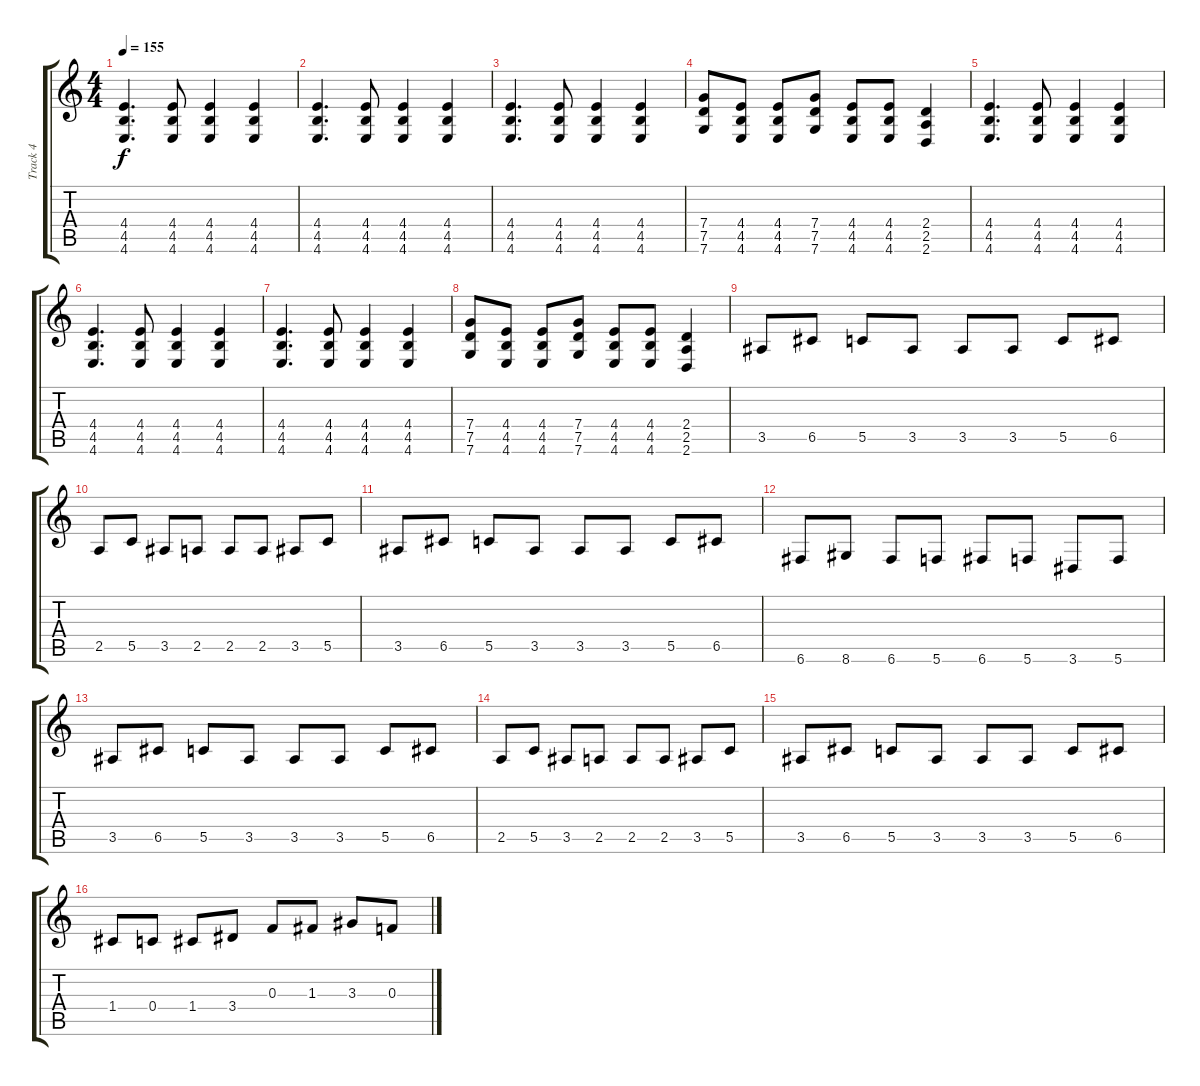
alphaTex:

\track ("Track 4" "Track 4") {instrument distortionguitar}
\staff {score tabs}
\tuning (D4 A3 F3 C3 G2 C2) {hide}
\ts (4 4)
\tempo 155
\clef g2
\ks c
(4.4 4.5 4.6).4{d dy f} (4.4 4.5 4.6).8 (4.4 4.5 4.6).4 (4.4 4.5 4.6).4 |
(4.4 4.5 4.6).4{d} (4.4 4.5 4.6).8 (4.4 4.5 4.6).4 (4.4 4.5 4.6).4 |
(4.4 4.5 4.6).4{d} (4.4 4.5 4.6).8 (4.4 4.5 4.6).4 (4.4 4.5 4.6).4 |
(7.4 7.5 7.6).8 (4.4 4.5 4.6).8 (4.4 4.5 4.6).8 (7.4 7.5 7.6).8 (4.4 4.5 4.6).8 (4.4 4.5 4.6).8 (2.4 2.5 2.6).4 |
(4.4 4.5 4.6).4{d} (4.4 4.5 4.6).8 (4.4 4.5 4.6).4 (4.4 4.5 4.6).4 |
(4.4 4.5 4.6).4{d} (4.4 4.5 4.6).8 (4.4 4.5 4.6).4 (4.4 4.5 4.6).4 |
(4.4 4.5 4.6).4{d} (4.4 4.5 4.6).8 (4.4 4.5 4.6).4 (4.4 4.5 4.6).4 |
(7.4 7.5 7.6).8 (4.4 4.5 4.6).8 (4.4 4.5 4.6).8 (7.4 7.5 7.6).8 (4.4 4.5 4.6).8 (4.4 4.5 4.6).8 (2.4 2.5 2.6).4 |
3.5.8 6.5.8 5.5.8 3.5.8 3.5.8 3.5.8 5.5.8 6.5.8 |
2.5.8 5.5.8 3.5.8 2.5.8 2.5.8 2.5.8 3.5.8 5.5.8 |
3.5.8 6.5.8 5.5.8 3.5.8 3.5.8 3.5.8 5.5.8 6.5.8 |
6.6.8 8.6.8 6.6.8 5.6.8 6.6.8 5.6.8 3.6.8 5.6.8 |
3.5.8 6.5.8 5.5.8 3.5.8 3.5.8 3.5.8 5.5.8 6.5.8 |
2.5.8 5.5.8 3.5.8 2.5.8 2.5.8 2.5.8 3.5.8 5.5.8 |
3.5.8 6.5.8 5.5.8 3.5.8 3.5.8 3.5.8 5.5.8 6.5.8 |
1.4.8 0.4.8 1.4.8 3.4.8 0.3.8 1.3.8 3.3.8 0.3.8
